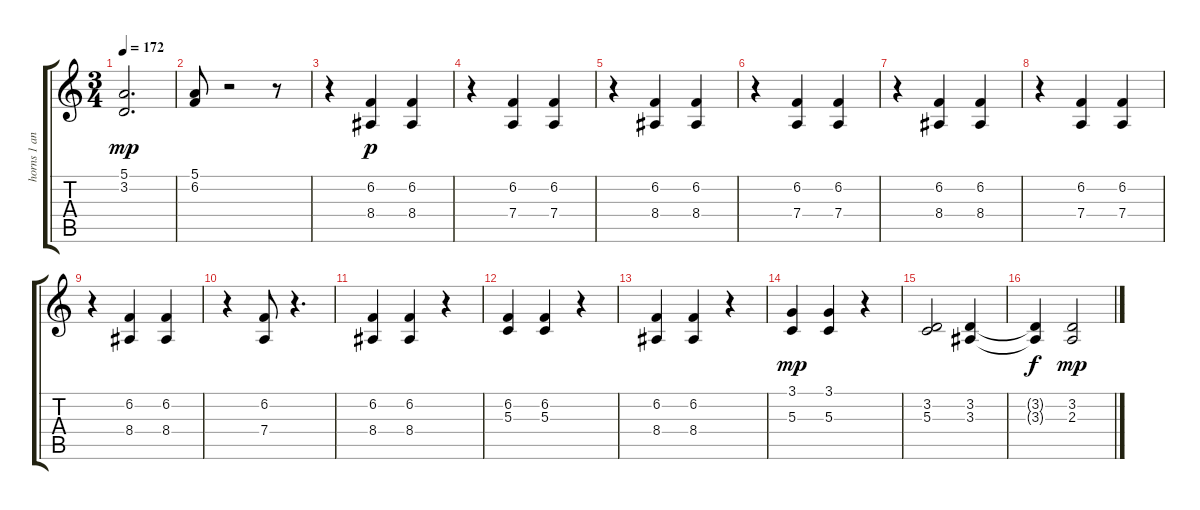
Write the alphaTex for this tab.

\track ("horns 1 and 2" "horns 1 an") {instrument frenchhorn}
\staff {score tabs}
\tuning (E4 B3 G3 D3 A2 E2) {hide}
\ts (3 4)
\tempo 172
\clef g2
\ks c
(5.1 3.2).2{d dy mp} |
(5.1 6.2).8 r.2 r.8 |
r.4 (6.2 8.4).4{dy p} (6.2 8.4).4 |
r.4 (6.2 7.4).4 (6.2 7.4).4 |
r.4 (6.2 8.4).4 (6.2 8.4).4 |
r.4 (6.2 7.4).4 (6.2 7.4).4 |
r.4 (6.2 8.4).4 (6.2 8.4).4 |
r.4 (6.2 7.4).4 (6.2 7.4).4 |
r.4 (6.2 8.4).4 (6.2 8.4).4 |
r.4 (6.2 7.4).8 r.4{d} |
(6.2 8.4).4 (6.2 8.4).4 r.4 |
(6.2 5.3).4 (6.2 5.3).4 r.4 |
(6.2 8.4).4 (6.2 8.4).4 r.4 |
(3.1 5.3).4{dy mp} (3.1 5.3).4 r.4 |
(3.2 5.3).2 (3.2 3.3).4 |
(3.2{t} 3.3{t}).4{dy f} (3.2 2.3).2{dy mp}
